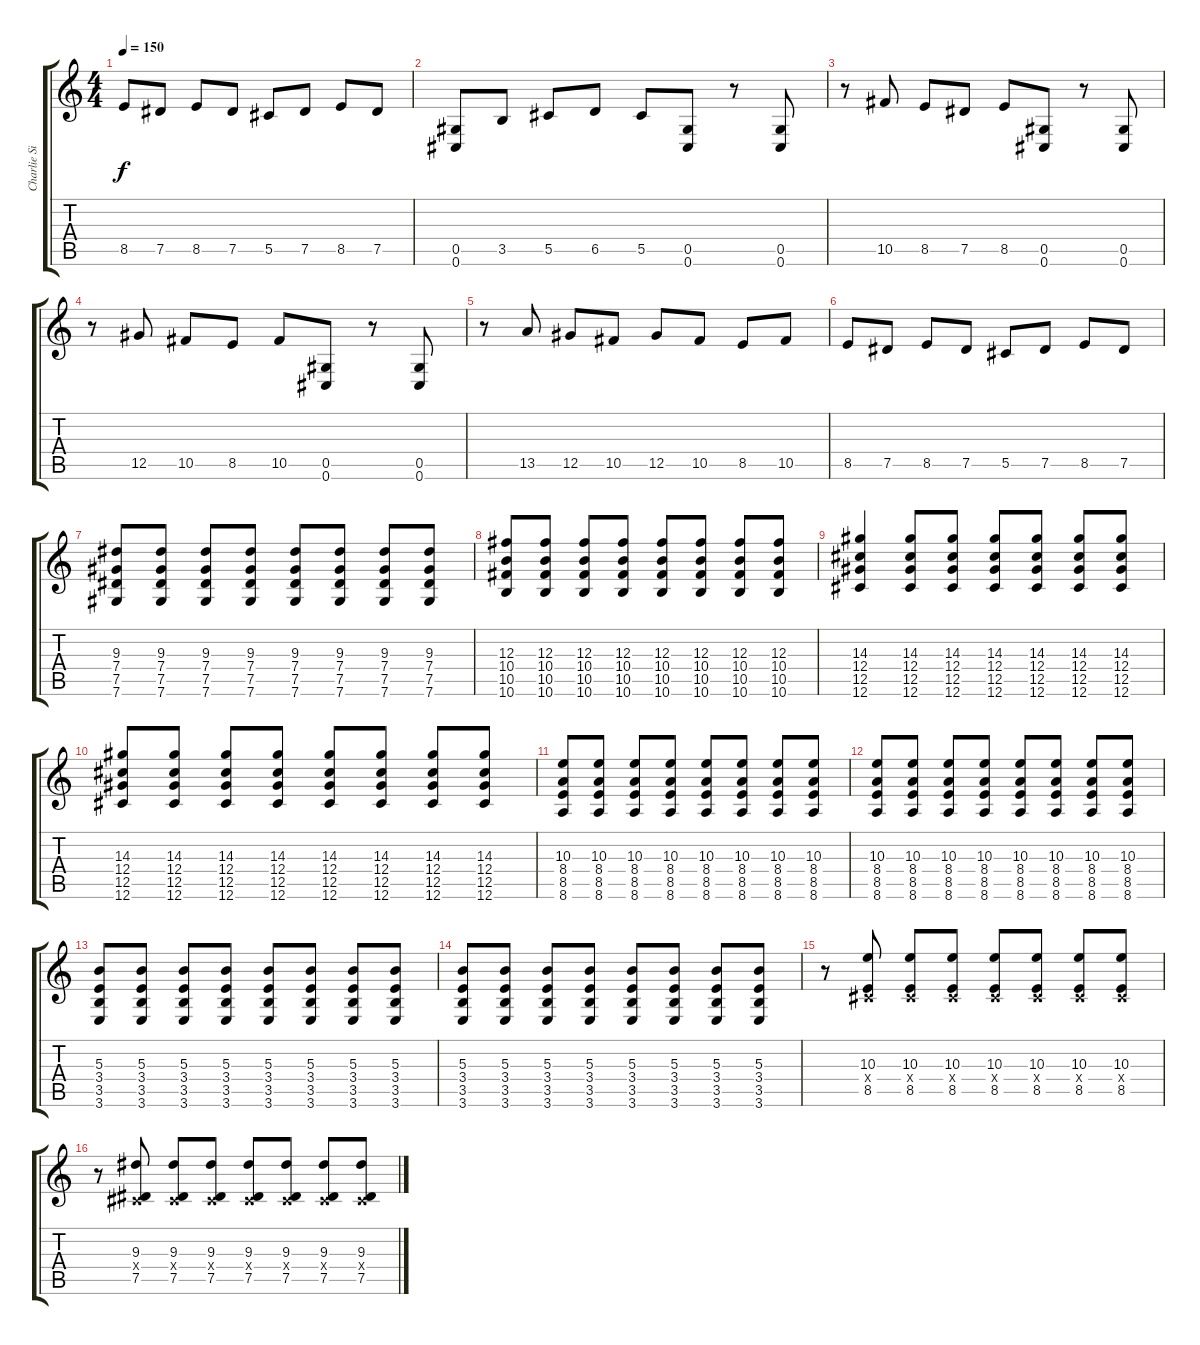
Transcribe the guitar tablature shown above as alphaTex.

\track ("Charlie Simpson" "Charlie Si") {instrument overdrivenguitar}
\staff {score tabs}
\tuning (Eb4 Bb3 Gb3 Db3 Ab2 Db2) {hide}
\ts (4 4)
\tempo 150
\clef g2
\ks c
8.5.8{dy f} 7.5.8 8.5.8 7.5.8 5.5.8 7.5.8 8.5.8 7.5.8 |
(0.5 0.6).8 3.5.8 5.5.8 6.5.8 5.5.8 (0.5 0.6).8 r.8 (0.5 0.6).8 |
r.8 10.5.8 8.5.8 7.5.8 8.5.8 (0.5 0.6).8 r.8 (0.5 0.6).8 |
r.8 12.5.8 10.5.8 8.5.8 10.5.8 (0.5 0.6).8 r.8 (0.5 0.6).8 |
r.8 13.5.8 12.5.8 10.5.8 12.5.8 10.5.8 8.5.8 10.5.8 |
8.5.8 7.5.8 8.5.8 7.5.8 5.5.8 7.5.8 8.5.8 7.5.8 |
(9.3 7.4 7.5 7.6).8 (9.3 7.4 7.5 7.6).8 (9.3 7.4 7.5 7.6).8 (9.3 7.4 7.5 7.6).8 (9.3 7.4 7.5 7.6).8 (9.3 7.4 7.5 7.6).8 (9.3 7.4 7.5 7.6).8 (9.3 7.4 7.5 7.6).8 |
(12.3 10.4 10.5 10.6).8 (12.3 10.4 10.5 10.6).8 (12.3 10.4 10.5 10.6).8 (12.3 10.4 10.5 10.6).8 (12.3 10.4 10.5 10.6).8 (12.3 10.4 10.5 10.6).8 (12.3 10.4 10.5 10.6).8 (12.3 10.4 10.5 10.6).8 |
(14.3 12.4 12.5 12.6).4 (14.3 12.4 12.5 12.6).8 (14.3 12.4 12.5 12.6).8 (14.3 12.4 12.5 12.6).8 (14.3 12.4 12.5 12.6).8 (14.3 12.4 12.5 12.6).8 (14.3 12.4 12.5 12.6).8 |
(14.3 12.4 12.5 12.6).8 (14.3 12.4 12.5 12.6).8 (14.3 12.4 12.5 12.6).8 (14.3 12.4 12.5 12.6).8 (14.3 12.4 12.5 12.6).8 (14.3 12.4 12.5 12.6).8 (14.3 12.4 12.5 12.6).8 (14.3 12.4 12.5 12.6).8 |
(10.3 8.4 8.5 8.6).8 (10.3 8.4 8.5 8.6).8 (10.3 8.4 8.5 8.6).8 (10.3 8.4 8.5 8.6).8 (10.3 8.4 8.5 8.6).8 (10.3 8.4 8.5 8.6).8 (10.3 8.4 8.5 8.6).8 (10.3 8.4 8.5 8.6).8 |
(10.3 8.4 8.5 8.6).8 (10.3 8.4 8.5 8.6).8 (10.3 8.4 8.5 8.6).8 (10.3 8.4 8.5 8.6).8 (10.3 8.4 8.5 8.6).8 (10.3 8.4 8.5 8.6).8 (10.3 8.4 8.5 8.6).8 (10.3 8.4 8.5 8.6).8 |
(5.3 3.4 3.5 3.6).8 (5.3 3.4 3.5 3.6).8 (5.3 3.4 3.5 3.6).8 (5.3 3.4 3.5 3.6).8 (5.3 3.4 3.5 3.6).8 (5.3 3.4 3.5 3.6).8 (5.3 3.4 3.5 3.6).8 (5.3 3.4 3.5 3.6).8 |
(5.3 3.4 3.5 3.6).8 (5.3 3.4 3.5 3.6).8 (5.3 3.4 3.5 3.6).8 (5.3 3.4 3.5 3.6).8 (5.3 3.4 3.5 3.6).8 (5.3 3.4 3.5 3.6).8 (5.3 3.4 3.5 3.6).8 (5.3 3.4 3.5 3.6).8 |
r.8 (10.3 0.4{x} 8.5).8 (10.3 0.4{x} 8.5).8 (10.3 0.4{x} 8.5).8 (10.3 0.4{x} 8.5).8 (10.3 0.4{x} 8.5).8 (10.3 0.4{x} 8.5).8 (10.3 0.4{x} 8.5).8 |
r.8 (9.3 0.4{x} 7.5).8 (9.3 0.4{x} 7.5).8 (9.3 0.4{x} 7.5).8 (9.3 0.4{x} 7.5).8 (9.3 0.4{x} 7.5).8 (9.3 0.4{x} 7.5).8 (9.3 0.4{x} 7.5).8
